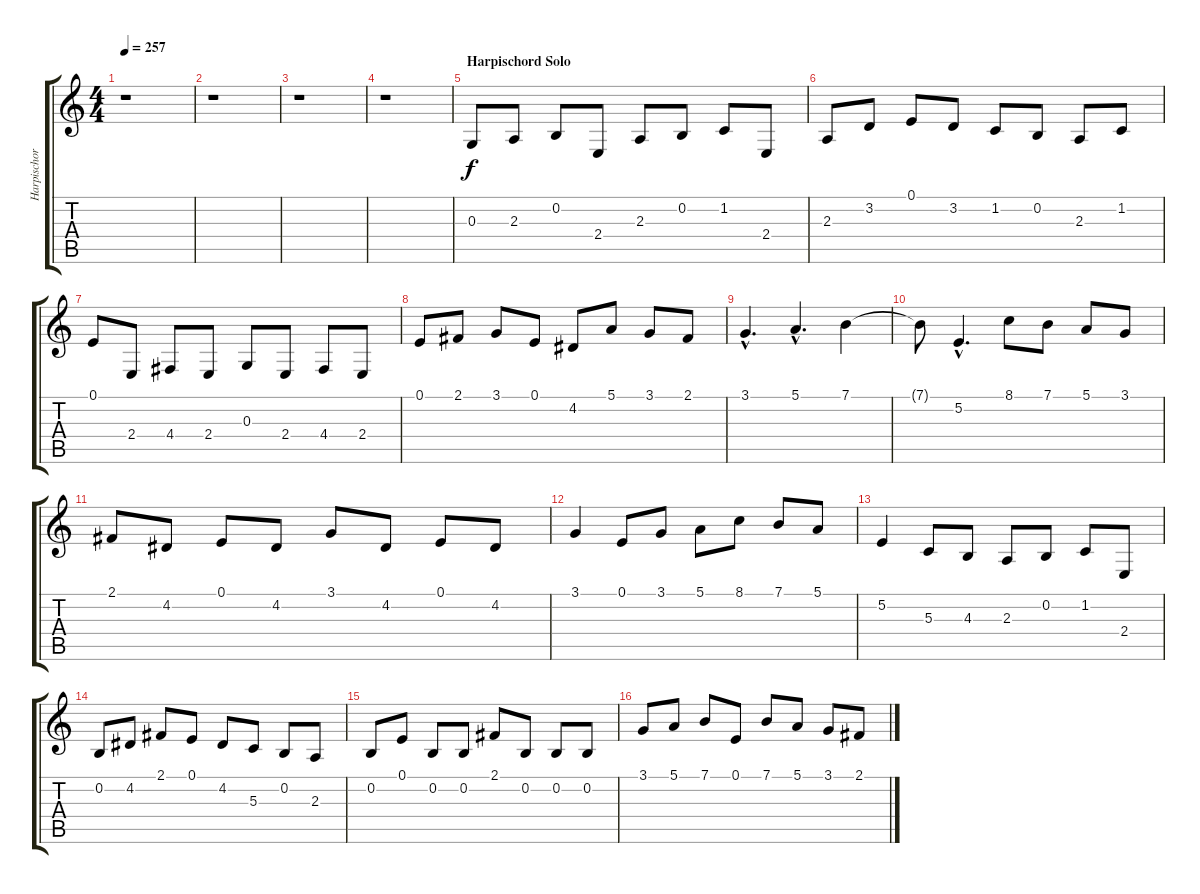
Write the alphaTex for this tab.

\track ("Harpischord" "Harpischor") {instrument harpsichord}
\staff {score tabs}
\tuning (E4 B3 G3 D3 A2 E2) {hide}
\ts (4 4)
\tempo 257
\clef g2
\ks c
r.1{dy f} |
r.1 |
r.1 |
r.1 |
\section ("" "Harpischord Solo")
0.3.8 2.3.8 0.2.8 2.4.8 2.3.8 0.2.8 1.2.8 2.4.8 |
2.3.8 3.2.8 0.1.8 3.2.8 1.2.8 0.2.8 2.3.8 1.2.8 |
0.1.8 2.4.8 4.4.8 2.4.8 0.3.8 2.4.8 4.4.8 2.4.8 |
0.1.8 2.1.8 3.1.8 0.1.8 4.2.8 5.1.8 3.1.8 2.1.8 |
3.1{hac}.4{d} 5.1{hac}.4{d} 7.1.4 |
7.1{t}.8 5.2{hac}.4{d} 8.1.8 7.1.8 5.1.8 3.1.8 |
2.1.8 4.2.8 0.1.8 4.2.8 3.1.8 4.2.8 0.1.8 4.2.8 |
3.1.4 0.1.8 3.1.8 5.1.8 8.1.8 7.1.8 5.1.8 |
5.2.4 5.3.8 4.3.8 2.3.8 0.2.8 1.2.8 2.4.8 |
0.2.8 4.2.8 2.1.8 0.1.8 4.2.8 5.3.8 0.2.8 2.3.8 |
0.2.8 0.1.8 0.2.8 0.2.8 2.1.8 0.2.8 0.2.8 0.2.8 |
3.1.8 5.1.8 7.1.8 0.1.8 7.1.8 5.1.8 3.1.8 2.1.8
